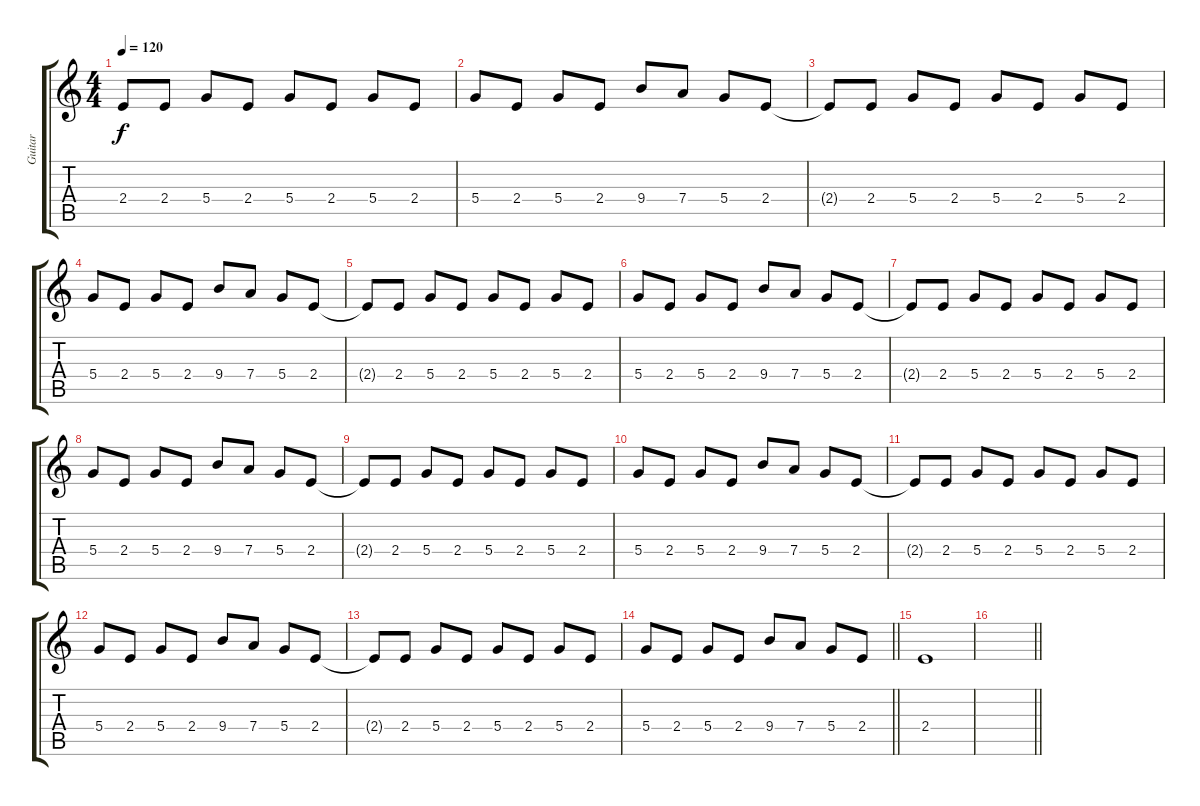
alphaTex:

\track ("Guitar" "Guitar") {instrument overdrivenguitar}
\staff {score tabs}
\tuning (E4 B3 G3 D3 A2 D2) {hide}
\ts (4 4)
\tempo 120
\clef g2
\ks c
2.4{t}.8{dy f} 2.4.8 5.4.8 2.4.8 5.4.8 2.4.8 5.4.8 2.4.8 |
5.4.8 2.4.8 5.4.8 2.4.8 9.4.8 7.4.8 5.4.8 2.4.8 |
2.4{t}.8 2.4.8 5.4.8 2.4.8 5.4.8 2.4.8 5.4.8 2.4.8 |
5.4.8 2.4.8 5.4.8 2.4.8 9.4.8 7.4.8 5.4.8 2.4.8 |
2.4{t}.8 2.4.8 5.4.8 2.4.8 5.4.8 2.4.8 5.4.8 2.4.8 |
5.4.8 2.4.8 5.4.8 2.4.8 9.4.8 7.4.8 5.4.8 2.4.8 |
2.4{t}.8 2.4.8 5.4.8 2.4.8 5.4.8 2.4.8 5.4.8 2.4.8 |
5.4.8 2.4.8 5.4.8 2.4.8 9.4.8 7.4.8 5.4.8 2.4.8 |
2.4{t}.8 2.4.8 5.4.8 2.4.8 5.4.8 2.4.8 5.4.8 2.4.8 |
5.4.8 2.4.8 5.4.8 2.4.8 9.4.8 7.4.8 5.4.8 2.4.8 |
2.4{t}.8 2.4.8 5.4.8 2.4.8 5.4.8 2.4.8 5.4.8 2.4.8 |
5.4.8 2.4.8 5.4.8 2.4.8 9.4.8 7.4.8 5.4.8 2.4.8 |
2.4{t}.8 2.4.8 5.4.8 2.4.8 5.4.8 2.4.8 5.4.8 2.4.8 |
\barLineRight lightlight
5.4.8 2.4.8 5.4.8 2.4.8 9.4.8 7.4.8 5.4.8 2.4.8 |
2.4.1 |
\barLineRight lightlight
